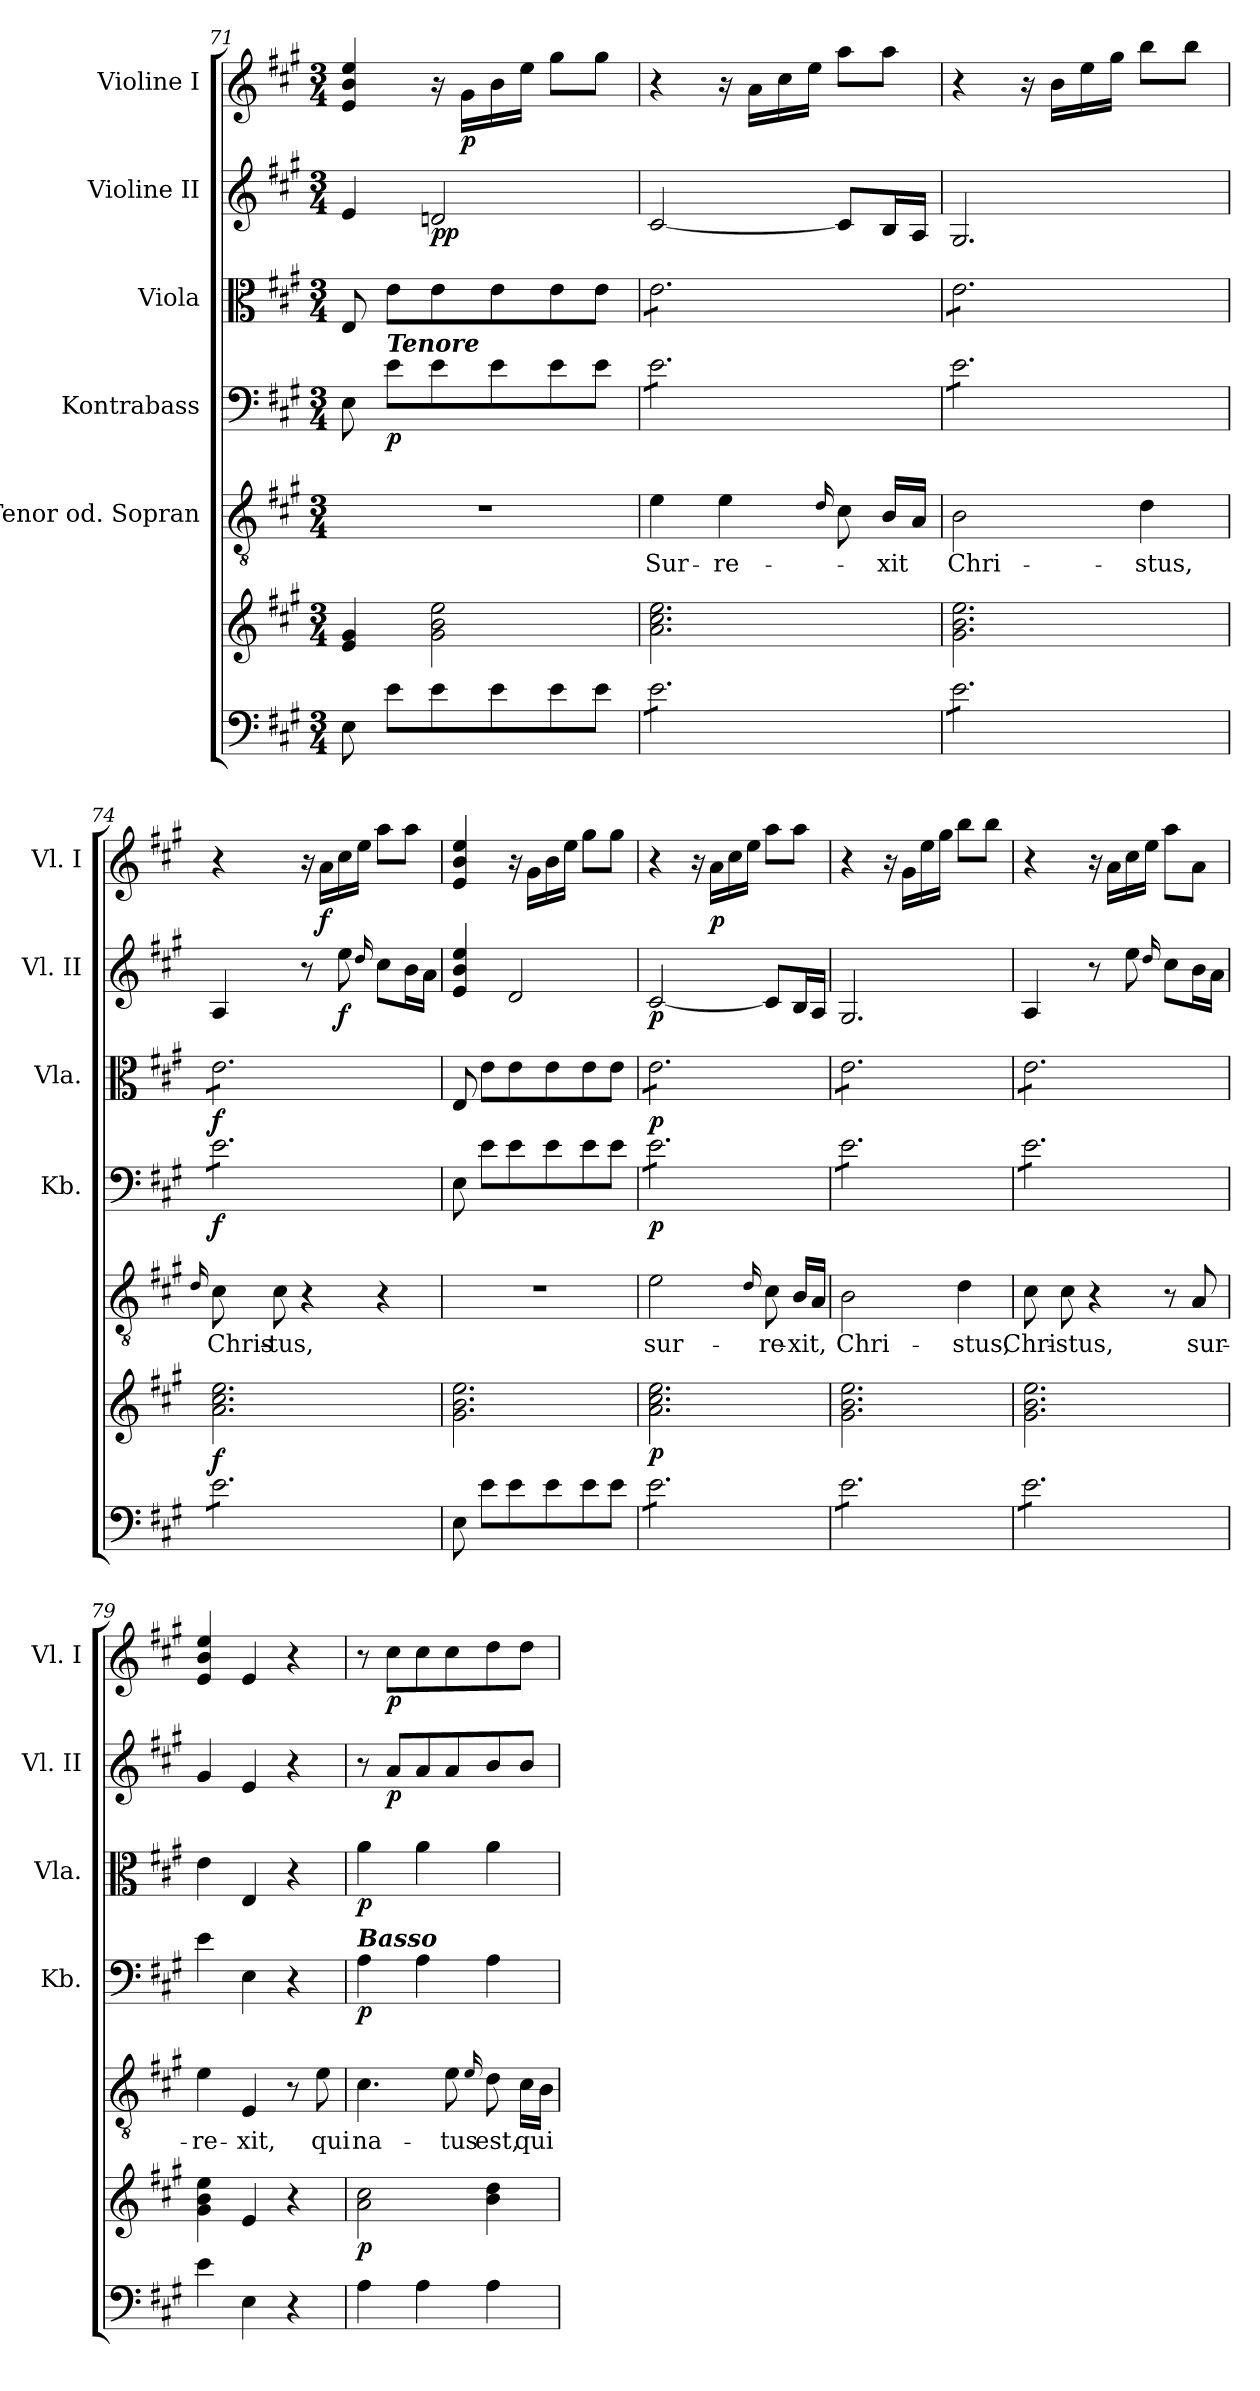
**kern	**kern	**dynam	**kern	**text	**kern	**dynam	**kern	**dynam	**kern	**dynam	**kern	**dynam
*part6	*part6	*part6	*part5	*part5	*part4	*part4	*part3	*part3	*part2	*part2	*part1	*part1
*staff7	*staff6	*staff6/7	*staff5	*staff5	*staff4	*staff4	*staff3	*staff3	*staff2	*staff2	*staff1	*staff1
*	*	*	*I"Tenor od. Sopran	*	*I"Kontrabass	*	*I"Viola	*	*I"Violine II	*	*I"Violine I	*
*	*	*	*	*	*I'Kb.	*	*I'Vla.	*	*I'Vl. II	*	*I'Vl. I	*
*clefF4	*clefG2	*	*clefGv2	*	*clefF4	*	*clefC3	*	*clefG2	*	*clefG2	*
*	*	*	*	*	*ITrd7c12	*	*	*	*	*	*	*
*k[f#c#g#]	*k[f#c#g#]	*	*k[f#c#g#]	*	*k[f#c#g#]	*	*k[f#c#g#]	*	*k[f#c#g#]	*	*k[f#c#g#]	*
*A:	*A:	*	*A:	*	*A:	*	*A:	*	*A:	*	*A:	*
*M3/4	*M3/4	*	*M3/4	*	*M3/4	*	*M3/4	*	*M3/4	*	*M3/4	*
=71	=71	=71	=71	=71	=71	=71	=71	=71	=71	=71	=71	=71
8E\	4e/ 4g#/	.	2.r	.	8EE\	.	8E/	.	4e/	.	4e/ 4b/ 4ee/	.
!	!	!	!	!	!LO:TX:a:Bi:t=Tenore	!	!	!	!	!	!	!
!	!	!	!	!	!	!LO:DY:b	!	!	!	!	!	!
8e\L	.	.	.	.	8E\L	p	8e\L	.	.	.	.	.
!	!	!	!	!	!	!	!	!	!	!LO:DY:b	!	!
8e\	2g#\ 2b\ 2ee\	.	.	.	8E\	.	8e\	.	2dn/	pp	16r	.
!	!	!	!	!	!	!	!	!	!	!	!	!LO:DY:b
.	.	.	.	.	.	.	.	.	.	.	16g#\LL	p
8e\	.	.	.	.	8E\	.	8e\	.	.	.	16b\	.
.	.	.	.	.	.	.	.	.	.	.	16ee\JJ	.
8e\	.	.	.	.	8E\	.	8e\	.	.	.	8gg#\L	.
8e\J	.	.	.	.	8E\J	.	8e\J	.	.	.	8gg#\J	.
!!LO:PB:g=z
=72	=72	=72	=72	=72	=72	=72	=72	=72	=72	=72	=72	=72
!	!	!	!	!LO:LY:b	!	!	!	!	!	!	!	!
*tremolo	*	*	*	*	*	*	*	*	*	*	*	*
*	*	*	*	*	*tremolo	*	*	*	*	*	*	*
*	*	*	*	*	*	*	*tremolo	*	*	*	*	*
8e\L	2.a\ 2.cc#\ 2.ee\	.	4e\	Sur-	8E\L	.	8e\L	.	[2c#/	.	4r	.
8e\	.	.	.	.	8E\	.	8e\	.	.	.	.	.
!	!	!	!	!LO:LY:b	!	!	!	!	!	!	!	!
8e\	.	.	4e\	-re-	8E\	.	8e\	.	.	.	16r	.
.	.	.	.	.	.	.	.	.	.	.	16a\LL	.
8e\	.	.	.	.	8E\	.	8e\	.	.	.	16cc#\	.
.	.	.	.	.	.	.	.	.	.	.	16ee\JJ	.
.	.	.	16qqd/	.	.	.	.	.	.	.	.	.
8e\	.	.	8c#\	.	8E\	.	8e\	.	8c#/L]	.	8aa\L	.
!	!	!	!	!LO:LY:b	!	!	!	!	!	!	!	!
8e\J	.	.	16B/LL	-xit	8E\J	.	8e\J	.	16B/L	.	8aa\J	.
.	.	.	16A/JJ	.	.	.	.	.	16A/JJ	.	.	.
=73	=73	=73	=73	=73	=73	=73	=73	=73	=73	=73	=73	=73
!	!	!	!	!LO:LY:b	!	!	!	!	!	!	!	!
8e\L	2.g#\ 2.b\ 2.ee\	.	2B\	Chri-	8E\L	.	8e\L	.	2.G#/	.	4r	.
8e\	.	.	.	.	8E\	.	8e\	.	.	.	.	.
8e\	.	.	.	.	8E\	.	8e\	.	.	.	16r	.
.	.	.	.	.	.	.	.	.	.	.	16b\LL	.
8e\	.	.	.	.	8E\	.	8e\	.	.	.	16ee\	.
.	.	.	.	.	.	.	.	.	.	.	16gg#\JJ	.
!	!	!	!	!LO:LY:b	!	!	!	!	!	!	!	!
8e\	.	.	4d\	-stus,	8E\	.	8e\	.	.	.	8bb\L	.
8e\J	.	.	.	.	8E\J	.	8e\J	.	.	.	8bb\J	.
=74	=74	=74	=74	=74	=74	=74	=74	=74	=74	=74	=74	=74
.	.	.	16qqd/	.	.	.	.	.	.	.	.	.
!	!	!LO:DY:b	!	!LO:LY:b	!	!LO:DY:b	!	!LO:DY:b	!	!	!	!
8e\L	2.a\ 2.cc#\ 2.ee\	f	8c#\	Chris-	8E\L	f	8e\L	f	4A/	.	4r	.
!	!	!	!	!LO:LY:b	!	!	!	!	!	!	!	!
8e\	.	.	8c#\	-tus,	8E\	.	8e\	.	.	.	.	.
8e\	.	.	4r	.	8E\	.	8e\	.	8r	.	16r	.
!	!	!	!	!	!	!	!	!	!	!	!	!LO:DY:b
.	.	.	.	.	.	.	.	.	.	.	16a\LL	f
!	!	!	!	!	!	!	!	!	!	!LO:DY:b	!	!
8e\	.	.	.	.	8E\	.	8e\	.	8ee\	f	16cc#\	.
.	.	.	.	.	.	.	.	.	.	.	16ee\JJ	.
.	.	.	.	.	.	.	.	.	16qqdd/	.	.	.
8e\	.	.	4r	.	8E\	.	8e\	.	8cc#\L	.	8aa\L	.
8e\J	.	.	.	.	8E\J	.	8e\J	.	16b\L	.	8aa\J	.
*	*	*	*	*	*	*	*Xtremolo	*	*	*	*	*
*	*	*	*	*	*Xtremolo	*	*	*	*	*	*	*
*Xtremolo	*	*	*	*	*	*	*	*	*	*	*	*
.	.	.	.	.	.	.	.	.	16a\JJ	.	.	.
=75	=75	=75	=75	=75	=75	=75	=75	=75	=75	=75	=75	=75
8E\	2.g#\ 2.b\ 2.ee\	.	2.r	.	8EE\	.	8E/	.	4e/ 4b/ 4ee/	.	4e/ 4b/ 4ee/	.
8e\L	.	.	.	.	8E\L	.	8e\L	.	.	.	.	.
8e\	.	.	.	.	8E\	.	8e\	.	2d/	.	16r	.
.	.	.	.	.	.	.	.	.	.	.	16g#\LL	.
8e\	.	.	.	.	8E\	.	8e\	.	.	.	16b\	.
.	.	.	.	.	.	.	.	.	.	.	16ee\JJ	.
8e\	.	.	.	.	8E\	.	8e\	.	.	.	8gg#\L	.
8e\J	.	.	.	.	8E\J	.	8e\J	.	.	.	8gg#\J	.
!!LO:LB:g=z
=76	=76	=76	=76	=76	=76	=76	=76	=76	=76	=76	=76	=76
!	!	!LO:DY:b	!	!LO:LY:b	!	!LO:DY:b	!	!LO:DY:b	!	!LO:DY:b	!	!
*tremolo	*	*	*	*	*	*	*	*	*	*	*	*
*	*	*	*	*	*tremolo	*	*	*	*	*	*	*
*	*	*	*	*	*	*	*tremolo	*	*	*	*	*
8e\L	2.a\ 2.cc#\ 2.ee\	p	2e\	sur-	8E\L	p	8e\L	p	[2c#/	p	4r	.
8e\	.	.	.	.	8E\	.	8e\	.	.	.	.	.
8e\	.	.	.	.	8E\	.	8e\	.	.	.	16r	.
!	!	!	!	!	!	!	!	!	!	!	!	!LO:DY:b
.	.	.	.	.	.	.	.	.	.	.	16a\LL	p
8e\	.	.	.	.	8E\	.	8e\	.	.	.	16cc#\	.
.	.	.	.	.	.	.	.	.	.	.	16ee\JJ	.
.	.	.	16qqd/	.	.	.	.	.	.	.	.	.
!	!	!	!	!LO:LY:b	!	!	!	!	!	!	!	!
8e\	.	.	8c#\	-re-	8E\	.	8e\	.	8c#/L]	.	8aa\L	.
!	!	!	!	!LO:LY:b	!	!	!	!	!	!	!	!
8e\J	.	.	16B/LL	-xit,	8E\J	.	8e\J	.	16B/L	.	8aa\J	.
.	.	.	16A/JJ	.	.	.	.	.	16A/JJ	.	.	.
=77	=77	=77	=77	=77	=77	=77	=77	=77	=77	=77	=77	=77
!	!	!	!	!LO:LY:b	!	!	!	!	!	!	!	!
8e\L	2.g#\ 2.b\ 2.ee\	.	2B\	Chri-	8E\L	.	8e\L	.	2.G#/	.	4r	.
8e\	.	.	.	.	8E\	.	8e\	.	.	.	.	.
8e\	.	.	.	.	8E\	.	8e\	.	.	.	16r	.
.	.	.	.	.	.	.	.	.	.	.	16g#\LL	.
8e\	.	.	.	.	8E\	.	8e\	.	.	.	16ee\	.
.	.	.	.	.	.	.	.	.	.	.	16gg#\JJ	.
!	!	!	!	!LO:LY:b	!	!	!	!	!	!	!	!
8e\	.	.	4d\	-stus,	8E\	.	8e\	.	.	.	8bb\L	.
8e\J	.	.	.	.	8E\J	.	8e\J	.	.	.	8bb\J	.
=78	=78	=78	=78	=78	=78	=78	=78	=78	=78	=78	=78	=78
!	!	!	!	!LO:LY:b	!	!	!	!	!	!	!	!
8e\L	2.g#\ 2.b\ 2.ee\	.	8c#\	Chri-	8E\L	.	8e\L	.	4A/	.	4r	.
!	!	!	!	!LO:LY:b	!	!	!	!	!	!	!	!
8e\	.	.	8c#\	-stus,	8E\	.	8e\	.	.	.	.	.
8e\	.	.	4r	.	8E\	.	8e\	.	8r	.	16r	.
.	.	.	.	.	.	.	.	.	.	.	16a\LL	.
8e\	.	.	.	.	8E\	.	8e\	.	8ee\	.	16cc#\	.
.	.	.	.	.	.	.	.	.	.	.	16ee\JJ	.
.	.	.	.	.	.	.	.	.	16qqdd/	.	.	.
8e\	.	.	8r	.	8E\	.	8e\	.	8cc#\L	.	8aa\L	.
!	!	!	!	!LO:LY:b	!	!	!	!	!	!	!	!
8e\J	.	.	8A/	sur-	8E\J	.	8e\J	.	16b\L	.	8a\J	.
*	*	*	*	*	*	*	*Xtremolo	*	*	*	*	*
*	*	*	*	*	*Xtremolo	*	*	*	*	*	*	*
*Xtremolo	*	*	*	*	*	*	*	*	*	*	*	*
.	.	.	.	.	.	.	.	.	16a\JJ	.	.	.
=79	=79	=79	=79	=79	=79	=79	=79	=79	=79	=79	=79	=79
!	!	!	!	!LO:LY:b	!	!	!	!	!	!	!	!
4e\	4g#\ 4b\ 4ee\	.	4e\	-re-	4E\	.	4e\	.	4g#/	.	4e/ 4b/ 4ee/	.
!	!	!	!	!LO:LY:b	!	!	!	!	!	!	!	!
4E\	4e/	.	4E/	-xit,	4EE\	.	4E/	.	4e/	.	4e/	.
4r	4r	.	8r	.	4r	.	4r	.	4r	.	4r	.
!	!	!	!	!LO:LY:b	!	!	!	!	!	!	!	!
.	.	.	8e\	qui	.	.	.	.	.	.	.	.
=80	=80	=80	=80	=80	=80	=80	=80	=80	=80	=80	=80	=80
!	!	!	!	!	!LO:TX:a:Bi:t=Basso	!	!	!	!	!	!	!
!	!	!LO:DY:b	!	!LO:LY:b	!	!LO:DY:b	!	!LO:DY:b	!	!	!	!
4A\	2a\ 2cc#\	p	4.c#\	na-	4AA\	p	4a\	p	8r	.	8r	.
!	!	!	!	!	!	!	!	!	!	!LO:DY:b	!	!LO:DY:b
.	.	.	.	.	.	.	.	.	8a/L	p	8cc#\L	p
4A\	.	.	.	.	4AA\	.	4a\	.	8a/	.	8cc#\	.
!	!	!	!	!LO:LY:b	!	!	!	!	!	!	!	!
.	.	.	8e\	-tus	.	.	.	.	8a/	.	8cc#\	.
.	.	.	16qqe/	.	.	.	.	.	.	.	.	.
!	!	!	!	!LO:LY:b	!	!	!	!	!	!	!	!
4A\	4b\ 4dd\	.	8d\	est,	4AA\	.	4a\	.	8b/	.	8dd\	.
!	!	!	!	!LO:LY:b	!	!	!	!	!	!	!	!
.	.	.	16c#\LL	qui	.	.	.	.	8b/J	.	8dd\J	.
.	.	.	16B\JJ	.	.	.	.	.	.	.	.	.
=	=	=	=	=	=	=	=	=	=	=	=	=
*-	*-	*-	*-	*-	*-	*-	*-	*-	*-	*-	*-	*-
